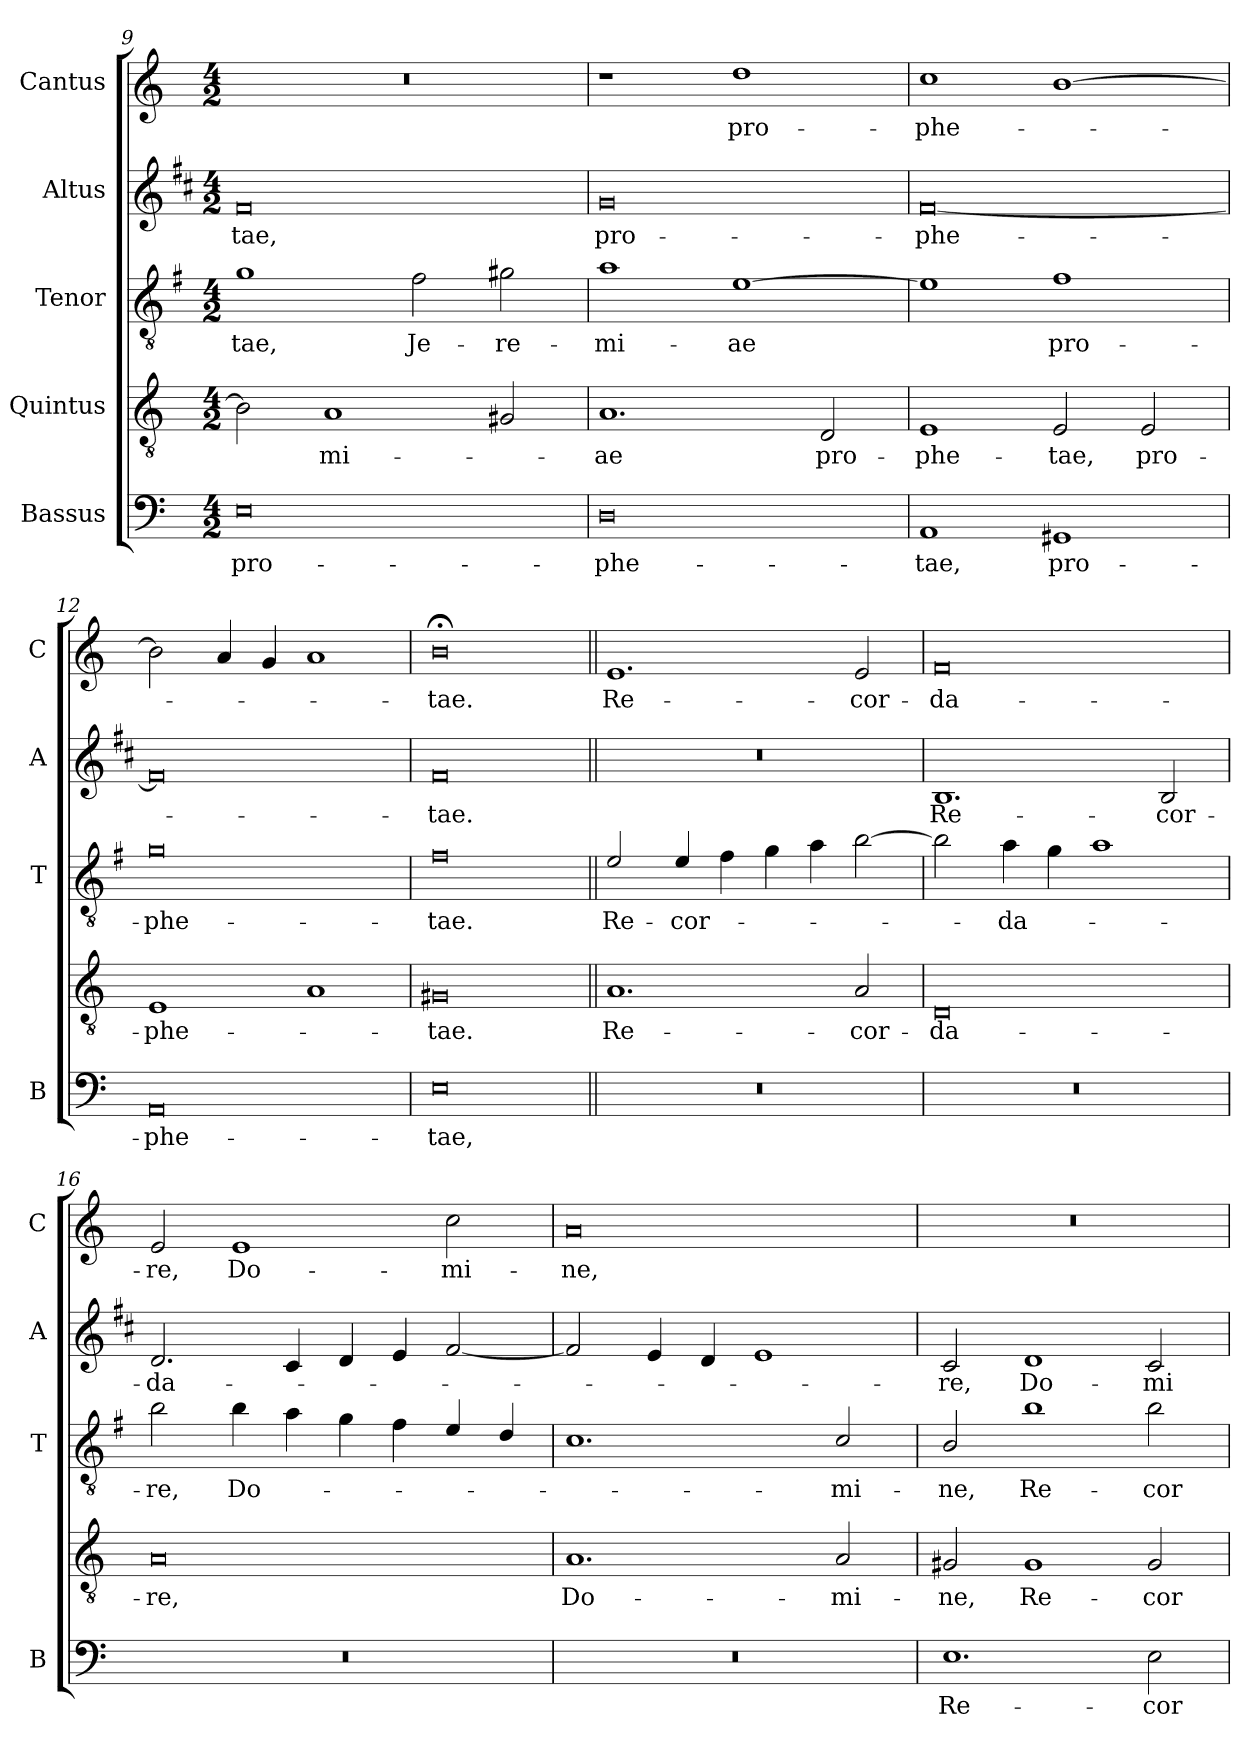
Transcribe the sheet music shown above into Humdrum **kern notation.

**kern	**text	**kern	**text	**kern	**text	**kern	**text	**kern	**text
*part5	*part5	*part4	*part4	*part3	*part3	*part2	*part2	*part1	*part1
*staff5	*staff5	*staff4	*staff4	*staff3	*staff3	*staff2	*staff2	*staff1	*staff1
*I"Bassus	*	*I"Quintus	*	*I"Tenor	*	*I"Altus	*	*I"Cantus	*
*I'B	*	*	*	*I'T	*	*I'A	*	*I'C	*
*clefF4	*	*clefGv2	*	*clefGv2	*	*clefG2	*	*clefG2	*
*	*	*	*	*ITrd4c7	*	*ITrd1c2	*	*	*
*k[]	*	*k[]	*	*k[]	*	*k[]	*	*k[]	*
*C:	*	*C:	*	*C:	*	*C:	*	*C:	*
*M4/2	*	*M4/2	*	*M4/2	*	*M4/2	*	*M4/2	*
=9	=9	=9	=9	=9	=9	=9	=9	=9	=9
!	!LO:LY:b	!	!	!	!LO:LY:b	!	!LO:LY:b	!	!
0E	pro-	2B\]	.	1c	-tae,	0e	-tae,	0r	.
!	!	!	!LO:LY:b	!	!	!	!	!	!
.	.	1A	-mi-	.	.	.	.	.	.
!	!	!	!	!	!LO:LY:b	!	!	!	!
.	.	.	.	2B\	Je-	.	.	.	.
!	!	!	!	!	!LO:LY:b	!	!	!	!
.	.	2G#X/	.	2c#X\	-re-	.	.	.	.
=10	=10	=10	=10	=10	=10	=10	=10	=10	=10
!	!LO:LY:b	!	!LO:LY:b	!	!LO:LY:b	!	!LO:LY:b	!	!
0D	-phe-	1.A	-ae	1d	-mi-	0f	pro-	1r	.
!	!	!	!	!	!LO:LY:b	!	!	!	!LO:LY:b
.	.	.	.	[1A	-ae	.	.	1dd	pro-
!	!	!	!LO:LY:b	!	!	!	!	!	!
.	.	2D/	pro-	.	.	.	.	.	.
=11	=11	=11	=11	=11	=11	=11	=11	=11	=11
!	!LO:LY:b	!	!LO:LY:b	!	!	!	!LO:LY:b	!	!LO:LY:b
1AA	-tae,	1E	-phe-	1A]	.	[0e	-phe-	1cc	-phe-
!	!LO:LY:b	!	!LO:LY:b	!	!LO:LY:b	!	!	!	!
1GG#X	pro-	2E/	-tae,	1B	pro-	.	.	[1b	.
!	!	!	!LO:LY:b	!	!	!	!	!	!
.	.	2E/	pro-	.	.	.	.	.	.
!!LO:PB:g=z
=12	=12	=12	=12	=12	=12	=12	=12	=12	=12
!	!LO:LY:b	!	!LO:LY:b	!	!LO:LY:b	!	!	!	!
0AA	-phe-	1E	-phe-	0c	-phe-	0e]	.	2b\]	.
.	.	.	.	.	.	.	.	4a/	.
.	.	.	.	.	.	.	.	4g/	.
.	.	1A	.	.	.	.	.	1a	.
=13	=13	=13	=13	=13	=13	=13	=13	=13	=13
!	!LO:LY:b	!	!LO:LY:b	!	!LO:LY:b	!	!LO:LY:b	!	!LO:LY:b
0E	-tae,	0G#X	-tae.	0B	-tae.	0e	-tae.	0b;<	-tae.
=14||	=14||	=14||	=14||	=14||	=14||	=14||	=14||	=14||	=14||
!	!	!	!LO:LY:b	!	!LO:LY:b	!	!	!	!LO:LY:b
0r	.	1.A	Re-	2A/	Re-	0r	.	1.e	Re-
!	!	!	!	!	!LO:LY:b	!	!	!	!
.	.	.	.	4A/	-cor-	.	.	.	.
.	.	.	.	4B\	.	.	.	.	.
.	.	.	.	4c\	.	.	.	.	.
.	.	.	.	4d\	.	.	.	.	.
!	!	!	!LO:LY:b	!	!	!	!	!	!LO:LY:b
.	.	2A/	-cor-	[2e\	.	.	.	2e/	-cor-
=15	=15	=15	=15	=15	=15	=15	=15	=15	=15
!	!	!	!LO:LY:b	!	!	!	!LO:LY:b	!	!LO:LY:b
0r	.	0D	-da-	2e\]	.	1.A	Re-	0f	-da-
!	!	!	!	!	!LO:LY:b	!	!	!	!
.	.	.	.	4d\	-da-	.	.	.	.
.	.	.	.	4c\	.	.	.	.	.
.	.	.	.	1d	.	.	.	.	.
!	!	!	!	!	!	!	!LO:LY:b	!	!
.	.	.	.	.	.	2A/	-cor-	.	.
=16	=16	=16	=16	=16	=16	=16	=16	=16	=16
!	!	!	!LO:LY:b	!	!LO:LY:b	!	!LO:LY:b	!	!LO:LY:b
0r	.	0A	-re,	2e\	-re,	2.c/	-da-	2e/	-re,
!	!	!	!	!	!LO:LY:b	!	!	!	!LO:LY:b
.	.	.	.	4e\	Do-	.	.	1e	Do-
.	.	.	.	4d\	.	4B/	.	.	.
.	.	.	.	4c\	.	4c/	.	.	.
.	.	.	.	4B\	.	4d/	.	.	.
!	!	!	!	!	!	!	!	!	!LO:LY:b
.	.	.	.	4A/	.	[2e/	.	2cc\	-mi-
.	.	.	.	4G/	.	.	.	.	.
=17	=17	=17	=17	=17	=17	=17	=17	=17	=17
!	!	!	!LO:LY:b	!	!	!	!	!	!LO:LY:b
0r	.	1.A	Do-	1.F	.	2e/]	.	0a	-ne,
.	.	.	.	.	.	4d/	.	.	.
.	.	.	.	.	.	4c/	.	.	.
.	.	.	.	.	.	1d	.	.	.
!	!	!	!LO:LY:b	!	!LO:LY:b	!	!	!	!
.	.	2A/	-mi-	2F/	-mi-	.	.	.	.
!!LO:LB:g=z
=18	=18	=18	=18	=18	=18	=18	=18	=18	=18
!	!LO:LY:b	!	!LO:LY:b	!	!LO:LY:b	!	!LO:LY:b	!	!
1.E	Re-	2G#X/	-ne,	2E/	-ne,	2B/	-re,	0r	.
!	!	!	!LO:LY:b	!	!LO:LY:b	!	!LO:LY:b	!	!
.	.	1G#	Re-	1e	Re-	1c	Do-	.	.
!	!LO:LY:b	!	!LO:LY:b	!	!LO:LY:b	!	!LO:LY:b	!	!
2E\	-cor-	2G#/	-cor-	2e\	-cor-	2B/	-mi-	.	.
=	=	=	=	=	=	=	=	=	=
*-	*-	*-	*-	*-	*-	*-	*-	*-	*-
